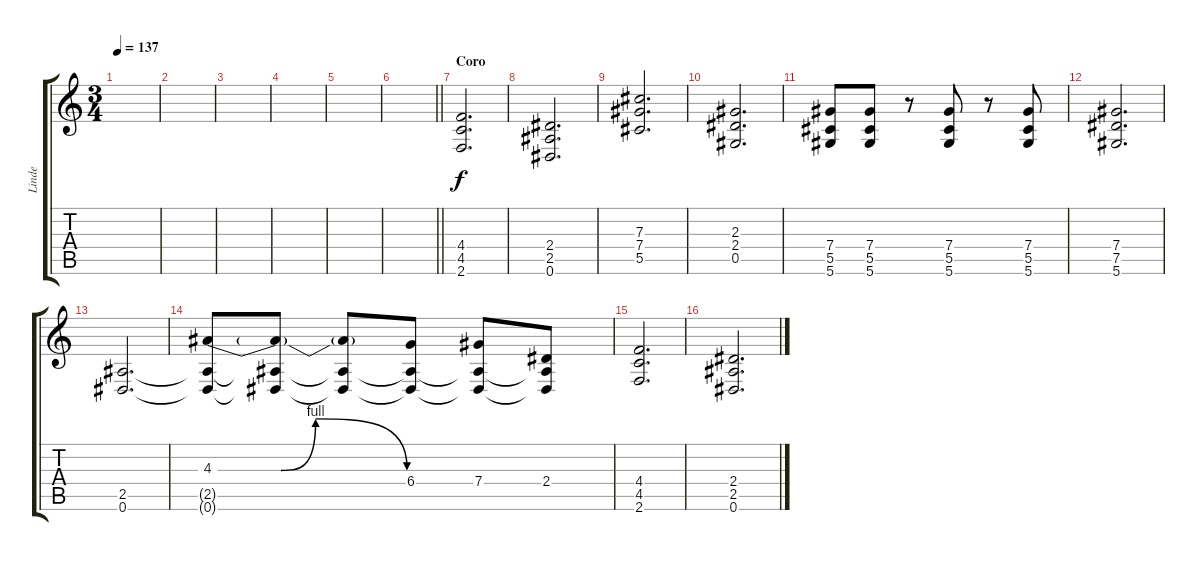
\track ("Linde" "Linde") {instrument electricguitarjazz}
\staff {score tabs}
\tuning (Eb4 Bb3 Gb3 Db3 Ab2 Eb2) {hide}
\ts (3 4)
\tempo 137
\clef g2
\ks c
|
|
|
|
|
\barLineRight lightlight
|
\section ("" "Coro")
(4.4 4.5 2.6).2{d volume 15 instrument distortionguitar} |
(2.4 2.5 0.6).2{d} |
(7.3 7.4 5.5).2{d} |
(2.3 2.4 0.5).2{d} |
(7.4 5.5 5.6).8 (7.4 5.5 5.6).8 r.8 (7.4 5.5 5.6).8 r.8 (7.4 5.5 5.6).8 |
(7.4 7.5 5.6).2{d} |
(2.5 0.6).2{d} |
(4.3{be (custom 0 0 20 0 31 4 60 0)} 2.5{t} 0.6{t}).8{instrument distortionguitar} (4.3{t} 2.5{t} 0.6{t}).8 (4.3{t} 2.5{t} 0.6{t}).8 (6.4 2.5{t} 0.6{t}).8 (7.4 2.5{t} 0.6{t}).8 (2.4 2.5{t} 0.6{t}).8 |
(4.4 4.5 2.6).2{d volume 15 instrument distortionguitar} |
(2.4 2.5 0.6).2{d}
